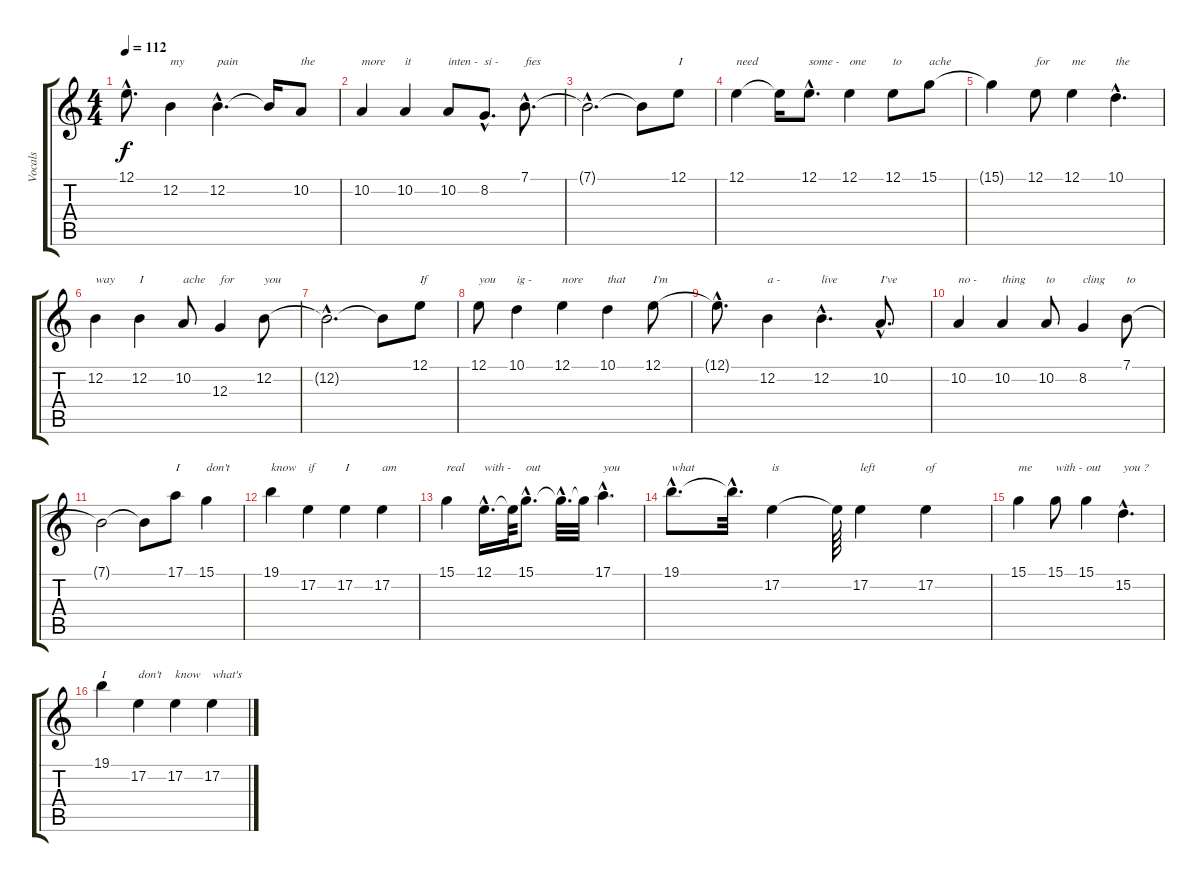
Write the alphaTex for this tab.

\track ("Vocals" "Vocals") {instrument stringensemble1}
\staff {score tabs}
\tuning (E4 B3 G3 D3 A2 E2) {hide}
\ts (4 4)
\tempo 112
\clef g2
\ks c
12.1{hac t}.8{d dy f} 12.2.4{txt "my"} 12.2{hac}.4{d txt "pain"} 12.2{t}.16 10.2.8{txt "the"} |
10.2.4{txt "more"} 10.2.4{txt "it"} 10.2.8{txt "inten -"} 8.2{hac}.8{d txt "si -"} 7.1{hac}.8{d txt "fies"} |
7.1{hac t}.2{d} 7.1{t}.8 12.1.8{txt "I"} |
12.1.4{txt "need"} 12.1{t}.16 12.1{hac}.8{d txt "some -"} 12.1.4{txt "one"} 12.1.8{txt "to"} 15.1.8{txt "ache"} |
15.1{t}.4 12.1.8{txt "for"} 12.1.4{txt "me"} 10.1{hac}.4{d txt "the"} |
12.2.4{txt "way"} 12.2.4{txt "I"} 10.2.8{txt "ache"} 12.3.4{txt "for"} 12.2.8{txt "you"} |
12.2{hac t}.2{d} 12.2{t}.8 12.1.8{txt "If"} |
12.1.8{txt "you"} 10.1.4{txt "ig -"} 12.1.4{txt "nore"} 10.1.4{txt "that"} 12.1.8{txt "I'm"} |
12.1{hac t}.8{d} 12.2.4{txt "a -"} 12.2{hac}.4{d txt "live"} 10.2{hac}.8{d txt "I've"} |
10.2.4{txt "no -"} 10.2.4{txt "thing"} 10.2.8{txt "to"} 8.2.4{txt "cling"} 7.1.8{txt "to"} |
7.1{t}.2 7.1{t}.8 17.1.8{txt "I"} 15.1.4{txt "don't"} |
19.1.4{txt "know"} 17.2.4{txt "if"} 17.2.4{txt "I"} 17.2.4{txt "am"} |
15.1.4{txt "real"} 12.1{hac}.16{d txt "with -"} 12.1{t}.64 15.1{hac}.8{d txt "out"} 15.1{hac t}.32{d} 15.1{t}.32 17.1{hac}.4{d txt "you"} |
19.1{hac}.8{d txt "what"} 19.1{hac t}.32{d} 17.2.4{txt "is"} 17.2{t}.64 17.2.4{txt "left"} 17.2.4{txt "of"} |
15.1.4{txt "me"} 15.1.8{txt "with -"} 15.1.4{txt "out"} 15.2{hac}.4{d txt "you ?"} |
19.1.4{txt "I"} 17.2.4{txt "don't"} 17.2.4{txt "know"} 17.2.4{txt "what's"}
